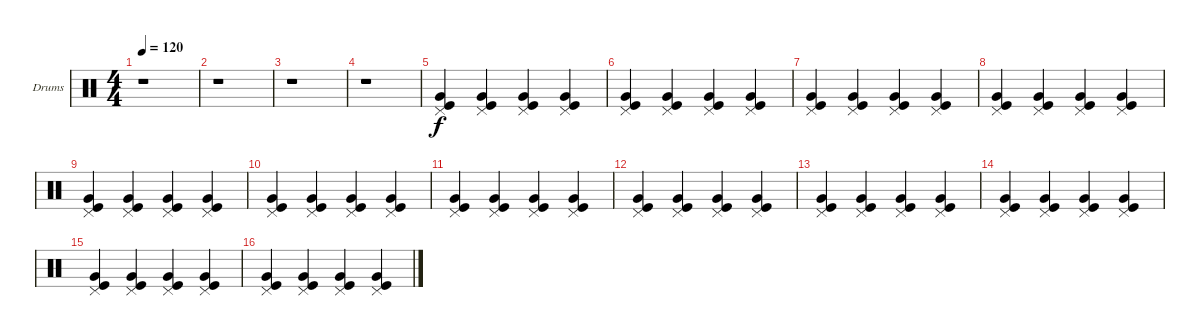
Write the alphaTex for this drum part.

\bracketExtendMode groupsimilarinstruments
\firstSystemTrackNameOrientation horizontal
\otherSystemsTrackNameOrientation horizontal
\track ("Drumkit" "Drums") {instrument percussion}
\staff {score}
\articulation defaults
\ts (4 4)
\tempo 120
\clef neutral
\ks c
r.1{dy f} |
r.1 |
r.1 |
r.1 |
("Pedal Hi-Hat (hit)" "Very Low Tom (hit)" "Kick (hit)").4 ("Pedal Hi-Hat (hit)" "Very Low Tom (hit)" "Kick (hit)").4 ("Pedal Hi-Hat (hit)" "Very Low Tom (hit)" "Kick (hit)").4 ("Pedal Hi-Hat (hit)" "Very Low Tom (hit)" "Kick (hit)").4 |
("Pedal Hi-Hat (hit)" "Very Low Tom (hit)" "Kick (hit)").4 ("Pedal Hi-Hat (hit)" "Very Low Tom (hit)" "Kick (hit)").4 ("Pedal Hi-Hat (hit)" "Very Low Tom (hit)" "Kick (hit)").4 ("Pedal Hi-Hat (hit)" "Very Low Tom (hit)" "Kick (hit)").4 |
("Pedal Hi-Hat (hit)" "Very Low Tom (hit)" "Kick (hit)").4 ("Pedal Hi-Hat (hit)" "Very Low Tom (hit)" "Kick (hit)").4 ("Pedal Hi-Hat (hit)" "Very Low Tom (hit)" "Kick (hit)").4 ("Pedal Hi-Hat (hit)" "Very Low Tom (hit)" "Kick (hit)").4 |
("Pedal Hi-Hat (hit)" "Very Low Tom (hit)" "Kick (hit)").4 ("Pedal Hi-Hat (hit)" "Very Low Tom (hit)" "Kick (hit)").4 ("Pedal Hi-Hat (hit)" "Very Low Tom (hit)" "Kick (hit)").4 ("Pedal Hi-Hat (hit)" "Very Low Tom (hit)" "Kick (hit)").4 |
("Pedal Hi-Hat (hit)" "Very Low Tom (hit)" "Kick (hit)").4 ("Pedal Hi-Hat (hit)" "Very Low Tom (hit)" "Kick (hit)").4 ("Pedal Hi-Hat (hit)" "Very Low Tom (hit)" "Kick (hit)").4 ("Pedal Hi-Hat (hit)" "Very Low Tom (hit)" "Kick (hit)").4 |
("Pedal Hi-Hat (hit)" "Very Low Tom (hit)" "Kick (hit)").4 ("Pedal Hi-Hat (hit)" "Very Low Tom (hit)" "Kick (hit)").4 ("Pedal Hi-Hat (hit)" "Very Low Tom (hit)" "Kick (hit)").4 ("Pedal Hi-Hat (hit)" "Very Low Tom (hit)" "Kick (hit)").4 |
("Pedal Hi-Hat (hit)" "Very Low Tom (hit)" "Kick (hit)").4 ("Pedal Hi-Hat (hit)" "Very Low Tom (hit)" "Kick (hit)").4 ("Pedal Hi-Hat (hit)" "Very Low Tom (hit)" "Kick (hit)").4 ("Pedal Hi-Hat (hit)" "Very Low Tom (hit)" "Kick (hit)").4 |
("Pedal Hi-Hat (hit)" "Very Low Tom (hit)" "Kick (hit)").4 ("Pedal Hi-Hat (hit)" "Very Low Tom (hit)" "Kick (hit)").4 ("Pedal Hi-Hat (hit)" "Very Low Tom (hit)" "Kick (hit)").4 ("Pedal Hi-Hat (hit)" "Very Low Tom (hit)" "Kick (hit)").4 |
("Pedal Hi-Hat (hit)" "Very Low Tom (hit)" "Kick (hit)").4 ("Pedal Hi-Hat (hit)" "Very Low Tom (hit)" "Kick (hit)").4 ("Pedal Hi-Hat (hit)" "Very Low Tom (hit)" "Kick (hit)").4 ("Pedal Hi-Hat (hit)" "Very Low Tom (hit)" "Kick (hit)").4 |
("Pedal Hi-Hat (hit)" "Very Low Tom (hit)" "Kick (hit)").4 ("Pedal Hi-Hat (hit)" "Very Low Tom (hit)" "Kick (hit)").4 ("Pedal Hi-Hat (hit)" "Very Low Tom (hit)" "Kick (hit)").4 ("Pedal Hi-Hat (hit)" "Very Low Tom (hit)" "Kick (hit)").4 |
("Pedal Hi-Hat (hit)" "Very Low Tom (hit)" "Kick (hit)").4 ("Pedal Hi-Hat (hit)" "Very Low Tom (hit)" "Kick (hit)").4 ("Pedal Hi-Hat (hit)" "Very Low Tom (hit)" "Kick (hit)").4 ("Pedal Hi-Hat (hit)" "Very Low Tom (hit)" "Kick (hit)").4 |
("Pedal Hi-Hat (hit)" "Very Low Tom (hit)" "Kick (hit)").4 ("Pedal Hi-Hat (hit)" "Very Low Tom (hit)" "Kick (hit)").4 ("Pedal Hi-Hat (hit)" "Very Low Tom (hit)" "Kick (hit)").4 ("Pedal Hi-Hat (hit)" "Very Low Tom (hit)" "Kick (hit)").4
